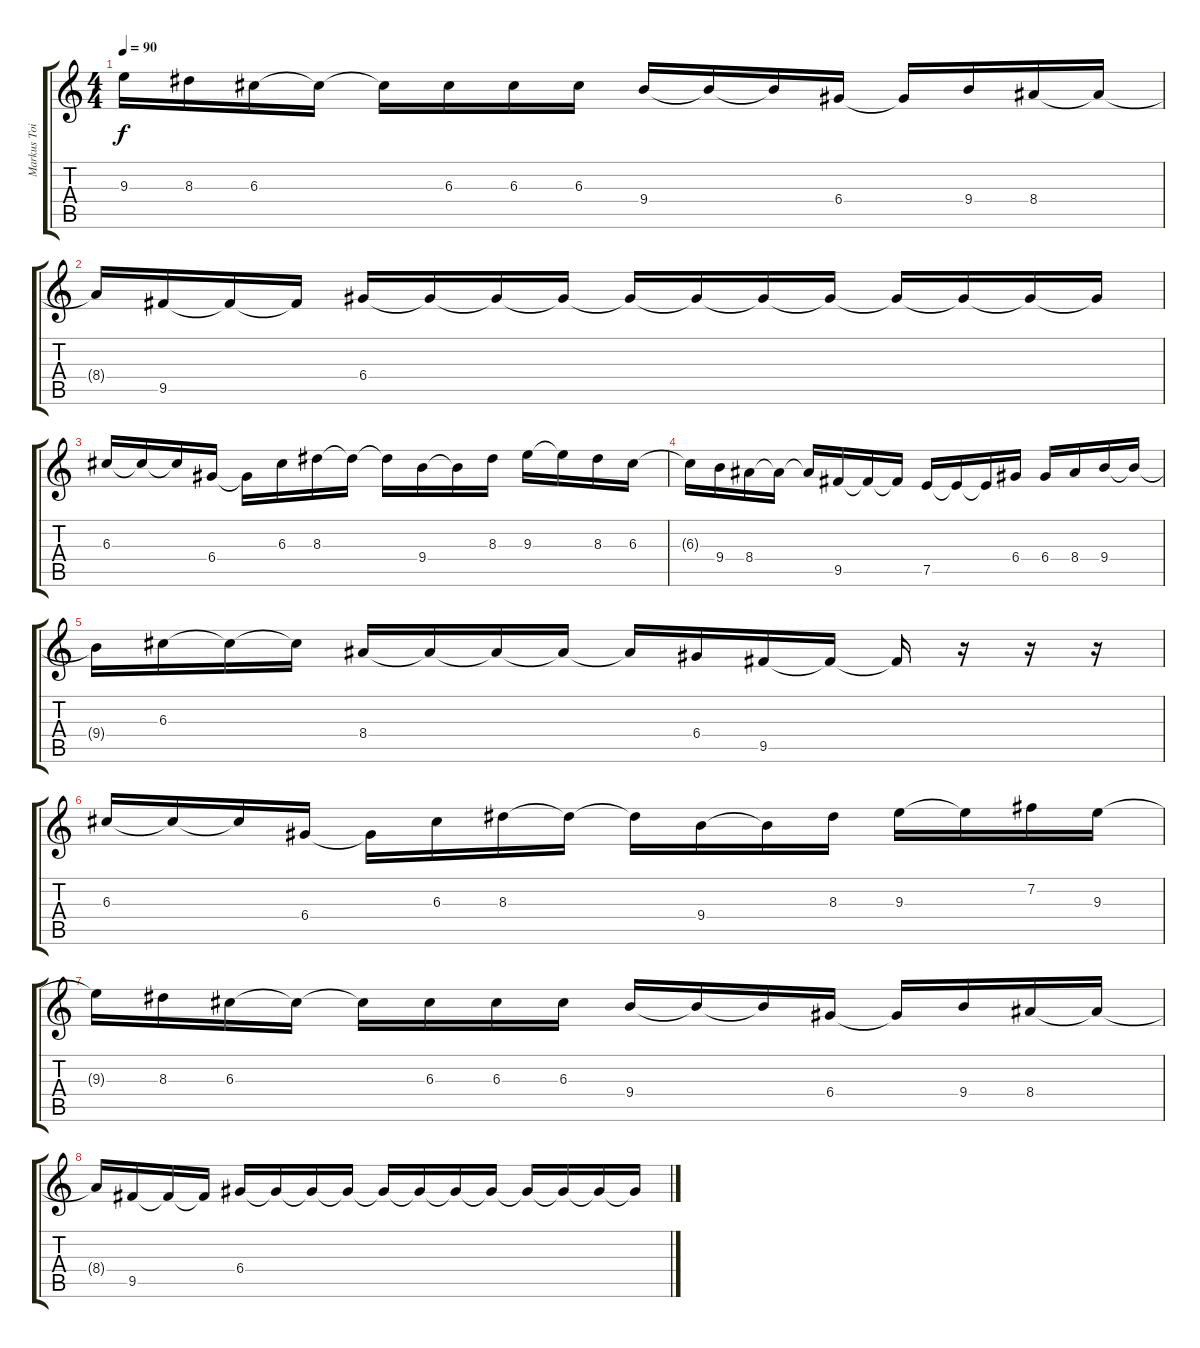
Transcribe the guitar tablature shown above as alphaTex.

\track ("Markus Toivonen" "Markus Toi") {instrument distortionguitar}
\staff {score tabs}
\tuning (E4 B3 G3 D3 A2 E2) {hide}
\ts (4 4)
\tempo 90
\clef g2
\ks c
9.3{t}.16{dy f} 8.3.16 6.3.16 6.3{t}.16 6.3{t}.16 6.3.16 6.3.16 6.3.16 9.4.16 9.4{t}.16 9.4{t}.16 6.4.16 6.4{t}.16 9.4.16 8.4.16 8.4{t}.16 |
8.4{t}.16 9.5.16 9.5{t}.16 9.5{t}.16 6.4.16 6.4{t}.16 6.4{t}.16 6.4{t}.16 6.4{t}.16 6.4{t}.16 6.4{t}.16 6.4{t}.16 6.4{t}.16 6.4{t}.16 6.4{t}.16 6.4{t}.16 |
6.3.16 6.3{t}.16 6.3{t}.16 6.4.16 6.4{t}.16 6.3.16 8.3.16 8.3{t}.16 8.3{t}.16 9.4.16 9.4{t}.16 8.3.16 9.3.16 9.3{t}.16 8.3.16 6.3.16 |
6.3{t}.16 9.4.16 8.4.16 8.4{t}.16 8.4{t}.16 9.5.16 9.5{t}.16 9.5{t}.16 7.5.16 7.5{t}.16 7.5{t}.16 6.4.16 6.4.16 8.4.16 9.4.16 9.4{t}.16 |
9.4{t}.16 6.3.16 6.3{t}.16 6.3{t}.16 8.4.16 8.4{t}.16 8.4{t}.16 8.4{t}.16 8.4{t}.16 6.4.16 9.5.16 9.5{t}.16 9.5{t}.16 r.16 r.16 r.16 |
6.3.16 6.3{t}.16 6.3{t}.16 6.4.16 6.4{t}.16 6.3.16 8.3.16 8.3{t}.16 8.3{t}.16 9.4.16 9.4{t}.16 8.3.16 9.3.16 9.3{t}.16 7.2.16 9.3.16 |
9.3{t}.16 8.3.16 6.3.16 6.3{t}.16 6.3{t}.16 6.3.16 6.3.16 6.3.16 9.4.16 9.4{t}.16 9.4{t}.16 6.4.16 6.4{t}.16 9.4.16 8.4.16 8.4{t}.16 |
8.4{t}.16 9.5.16 9.5{t}.16 9.5{t}.16 6.4.16 6.4{t}.16 6.4{t}.16 6.4{t}.16 6.4{t}.16 6.4{t}.16 6.4{t}.16 6.4{t}.16 6.4{t}.16 6.4{t}.16 6.4{t}.16 6.4{t}.16
